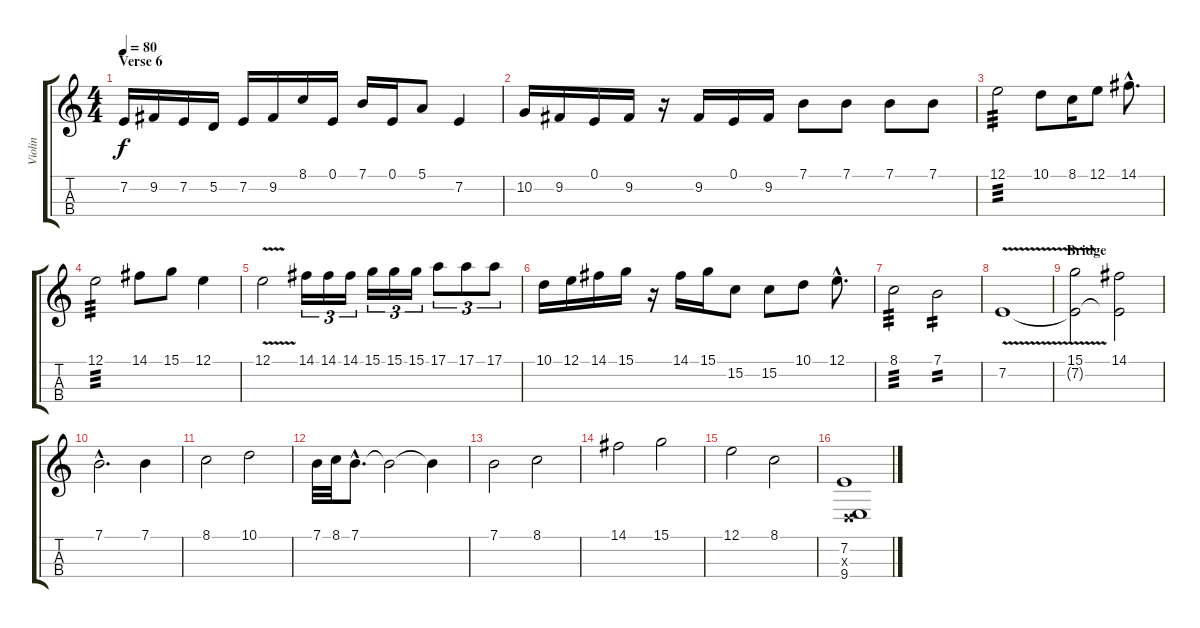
\track ("Violin" "Violin") {instrument violin}
\staff {score tabs}
\tuning (E4 A3 D3 G2) {hide}
\ts (4 4)
\section ("" "Verse 6")
\tempo 80
\clef g2
\ks c
7.2.16{dy f volume 14} 9.2.16 7.2.16 5.2.16 7.2.16 9.2.16 8.1.16 0.1.16 7.1.16 0.1.16 5.1.8 7.2.4 |
10.2.16 9.2.16 0.1.16 9.2.16 r.16 9.2.16 0.1.16 9.2.16 7.1.8 7.1.8 7.1.8 7.1.8 |
12.1.2{tp 3} 10.1.8 8.1.16 12.1.8 14.1{hac}.8{d} |
12.1.2{tp 3} 14.1.8 15.1.8 12.1.4 |
12.1{v}.2 14.1.16{tu (3 2)} 14.1.16{tu (3 2)} 14.1.16{tu (3 2)} 15.1.16{tu (3 2)} 15.1.16{tu (3 2)} 15.1.16{tu (3 2)} 17.1.8{tu (3 2)} 17.1.8{tu (3 2)} 17.1.8{tu (3 2)} |
10.1.16 12.1.16 14.1.16 15.1.16 r.16 14.1.16 15.1.16 15.2.8 15.2.8 10.1.8 12.1{hac}.8{d} |
8.1.2{tp 3} 7.1.2{tp 2} |
7.2{v}.1 |
\section ("" "Bridge")
(15.1 7.2{t}).2 (14.1 7.2{t}).2 |
7.1{hac}.2{d} 7.1.4 |
8.1.2 10.1.2 |
7.1.32 8.1.32 7.1{hac}.8{d} 7.1{t}.2 7.1{t}.4 |
7.1.2 8.1.2 |
14.1.2 15.1.2 |
12.1.2 8.1.2 |
(7.2 0.3{x} 9.4).1
